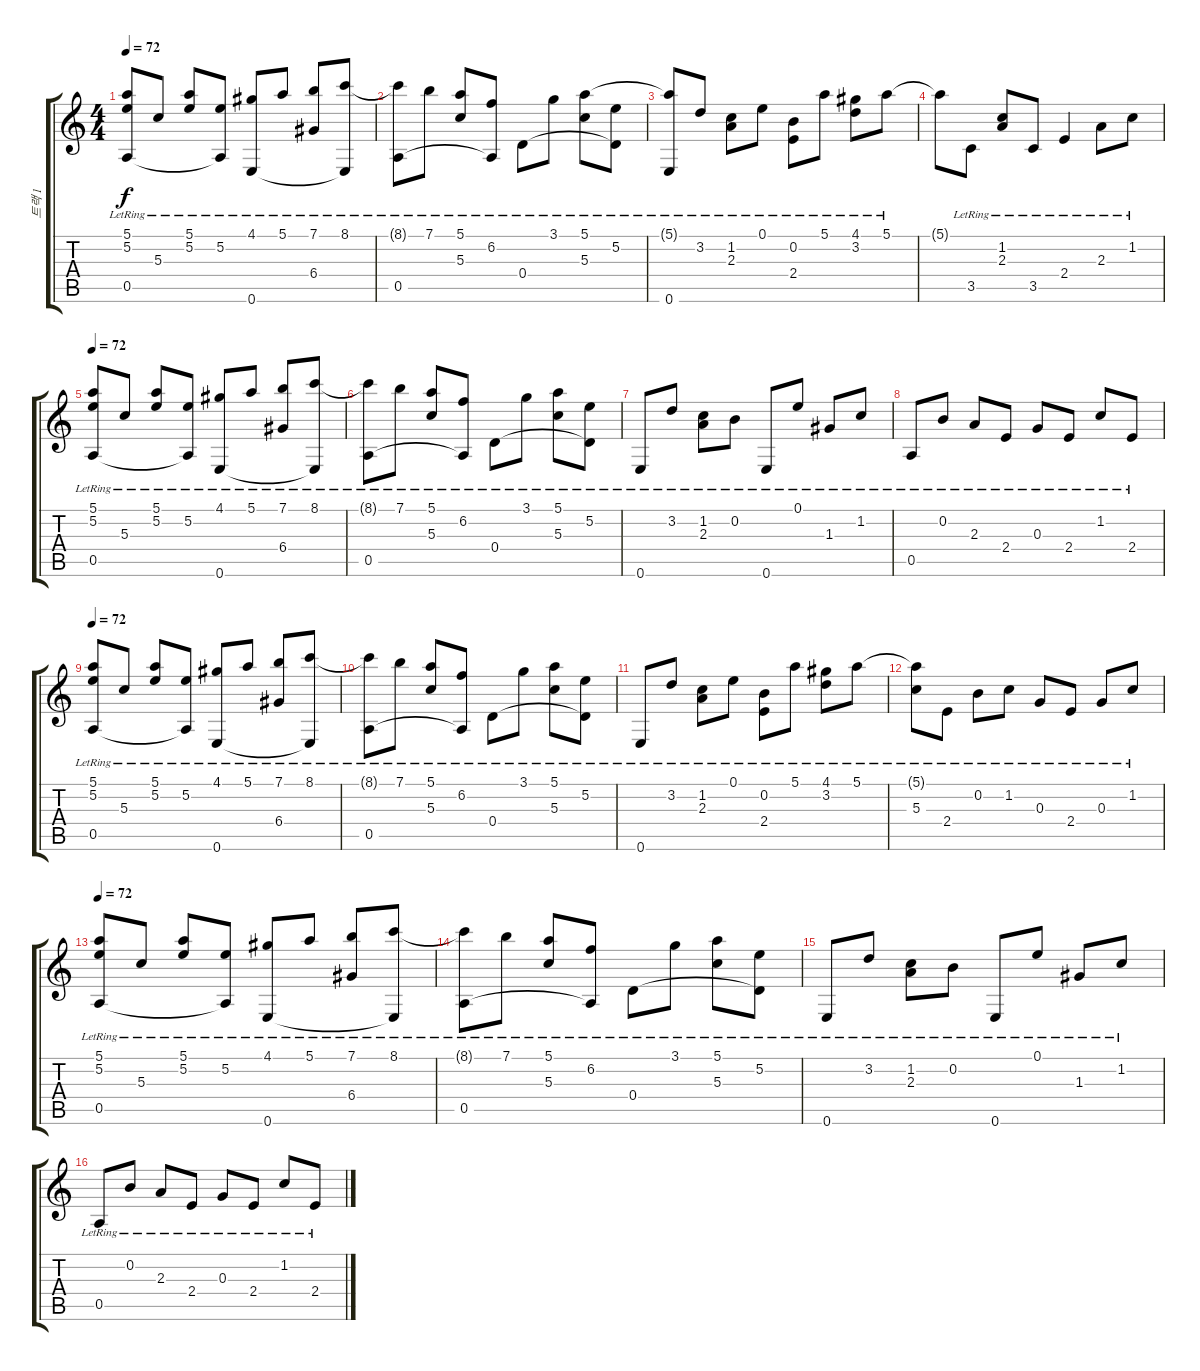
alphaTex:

\track ("트랙 1" "트랙 1") {instrument acousticguitarsteel}
\staff {score tabs}
\tuning (E4 B3 G3 D3 A2 E2) {hide}
\ts (4 4)
\tempo 72
\clef g2
\ks c
(5.1{lr} 5.2{lr} 0.5{lr}).8{dy f} 5.3{lr}.8 (5.1{lr} 5.2{lr}).8 (5.2{lr} 0.5{t}).8 (4.1{lr} 0.6{lr}).8 5.1{lr}.8 (7.1{lr} 6.4{lr}).8 (8.1{lr} 0.6{t}).8 |
(8.1{t} 0.5{lr}).8 7.1{lr}.8 (5.1{lr} 5.3{lr}).8 (6.2{lr} 0.5{t}).8 0.4{lr}.8 3.1{lr}.8 (5.1{lr} 5.3{lr}).8 (5.2{lr} 0.4{t}).8 |
(5.1{t} 0.6{lr}).8 3.2{lr}.8 (1.2{lr} 2.3{lr}).8 0.1{lr}.8 (0.2{lr} 2.4{lr}).8 5.1{lr}.8 (4.1{lr} 3.2{lr}).8 5.1{lr}.8 |
5.1{t}.8 3.5{lr}.8 (1.2{lr} 2.3{lr}).8 3.5{lr}.8 2.4{lr}.4 2.3{lr}.8 1.2{lr}.8 |
\tempo 72
(5.1{lr} 5.2{lr} 0.5{lr}).8 5.3{lr}.8 (5.1{lr} 5.2{lr}).8 (5.2{lr} 0.5{t}).8 (4.1{lr} 0.6{lr}).8 5.1{lr}.8 (7.1{lr} 6.4{lr}).8 (8.1{lr} 0.6{t}).8 |
(8.1{t} 0.5{lr}).8 7.1{lr}.8 (5.1{lr} 5.3{lr}).8 (6.2{lr} 0.5{t}).8 0.4{lr}.8 3.1{lr}.8 (5.1{lr} 5.3{lr}).8 (5.2{lr} 0.4{t}).8 |
0.6{lr}.8 3.2{lr}.8 (1.2{lr} 2.3{lr}).8 0.2{lr}.8 0.6{lr}.8 0.1{lr}.8 1.3{lr}.8 1.2{lr}.8 |
0.5{lr}.8 0.2{lr}.8 2.3{lr}.8 2.4{lr}.8 0.3{lr}.8 2.4{lr}.8 1.2{lr}.8 2.4{lr}.8 |
\tempo 72
(5.1{lr} 5.2{lr} 0.5{lr}).8 5.3{lr}.8 (5.1{lr} 5.2{lr}).8 (5.2{lr} 0.5{t}).8 (4.1{lr} 0.6{lr}).8 5.1{lr}.8 (7.1{lr} 6.4{lr}).8 (8.1{lr} 0.6{t}).8 |
(8.1{t} 0.5{lr}).8 7.1{lr}.8 (5.1{lr} 5.3{lr}).8 (6.2{lr} 0.5{t}).8 0.4{lr}.8 3.1{lr}.8 (5.1{lr} 5.3{lr}).8 (5.2{lr} 0.4{t}).8 |
0.6{lr}.8 3.2{lr}.8 (1.2{lr} 2.3{lr}).8 0.1{lr}.8 (0.2{lr} 2.4{lr}).8 5.1{lr}.8 (4.1{lr} 3.2{lr}).8 5.1{lr}.8 |
(5.1{t} 5.3{lr}).8 2.4{lr}.8 0.2{lr}.8 1.2{lr}.8 0.3{lr}.8 2.4{lr}.8 0.3{lr}.8 1.2{lr}.8 |
\tempo 72
(5.1{lr} 5.2{lr} 0.5{lr}).8 5.3{lr}.8 (5.1{lr} 5.2{lr}).8 (5.2{lr} 0.5{t}).8 (4.1{lr} 0.6{lr}).8 5.1{lr}.8 (7.1{lr} 6.4{lr}).8 (8.1{lr} 0.6{t}).8 |
(8.1{t} 0.5{lr}).8 7.1{lr}.8 (5.1{lr} 5.3{lr}).8 (6.2{lr} 0.5{t}).8 0.4{lr}.8 3.1{lr}.8 (5.1{lr} 5.3{lr}).8 (5.2{lr} 0.4{t}).8 |
0.6{lr}.8 3.2{lr}.8 (1.2{lr} 2.3{lr}).8 0.2{lr}.8 0.6{lr}.8 0.1{lr}.8 1.3{lr}.8 1.2{lr}.8 |
0.5{lr}.8 0.2{lr}.8 2.3{lr}.8 2.4{lr}.8 0.3{lr}.8 2.4{lr}.8 1.2{lr}.8 2.4{lr}.8
